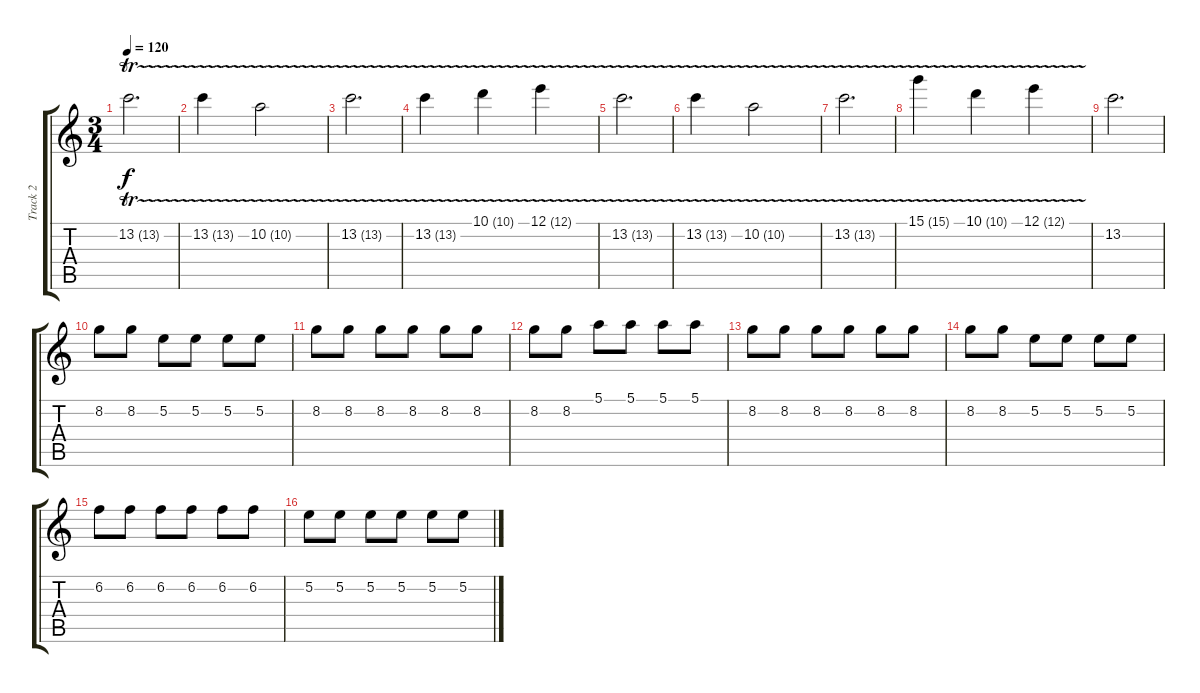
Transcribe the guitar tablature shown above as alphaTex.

\track ("Track 2" "Track 2") {instrument electricguitarjazz}
\staff {score tabs}
\tuning (E4 B3 G3 D3 A2 E2) {hide}
\ts (3 4)
\tempo 120
\clef g2
\ks c
13.2{tr (13 16)}.2{d dy f} |
13.2{tr (13 16)}.4 10.2{tr (10 16)}.2 |
13.2{tr (13 16)}.2{d} |
13.2{tr (13 16)}.4 10.1{tr (10 16)}.4 12.1{tr (12 16)}.4 |
13.2{tr (13 16)}.2{d} |
13.2{tr (13 16)}.4 10.2{tr (10 16)}.2 |
13.2{tr (13 16)}.2{d} |
15.1{tr (15 16)}.4 10.1{tr (10 16)}.4 12.1{tr (12 16)}.4 |
13.2.2{d} |
8.2.8 8.2.8 5.2.8 5.2.8 5.2.8 5.2.8 |
8.2.8 8.2.8 8.2.8 8.2.8 8.2.8 8.2.8 |
8.2.8 8.2.8 5.1.8 5.1.8 5.1.8 5.1.8 |
8.2.8 8.2.8 8.2.8 8.2.8 8.2.8 8.2.8 |
8.2.8 8.2.8 5.2.8 5.2.8 5.2.8 5.2.8 |
6.2.8 6.2.8 6.2.8 6.2.8 6.2.8 6.2.8 |
5.2.8 5.2.8 5.2.8 5.2.8 5.2.8 5.2.8
